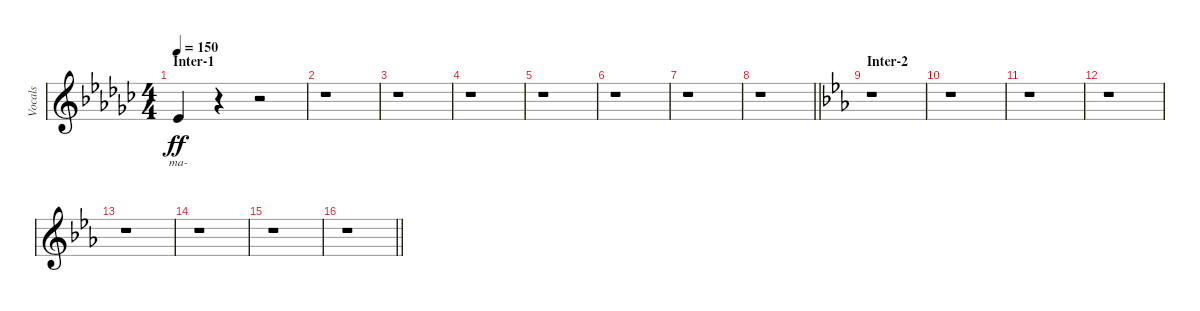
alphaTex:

\track ("Vocals" "Vocals") {instrument cello}
\staff {score}
\tuning (E4 B3 G3 D3 A2 E2 B1) {hide}
\ts (4 4)
\section ("" "Inter-1")
\tempo 150
\clef g2
\ks ebminor
4.2{t}.4{lyrics (0 "ma-") lyrics (1 "") lyrics (2 "") lyrics (3 "") lyrics (4 "") dy ff} r.4 r.2 |
r.1 |
r.1 |
r.1 |
r.1 |
r.1 |
r.1 |
\barLineRight lightlight
r.1 |
\section ("" "Inter-2")
\ks eb
r.1 |
r.1 |
r.1 |
r.1 |
r.1 |
r.1 |
r.1 |
\barLineRight lightlight
r.1
